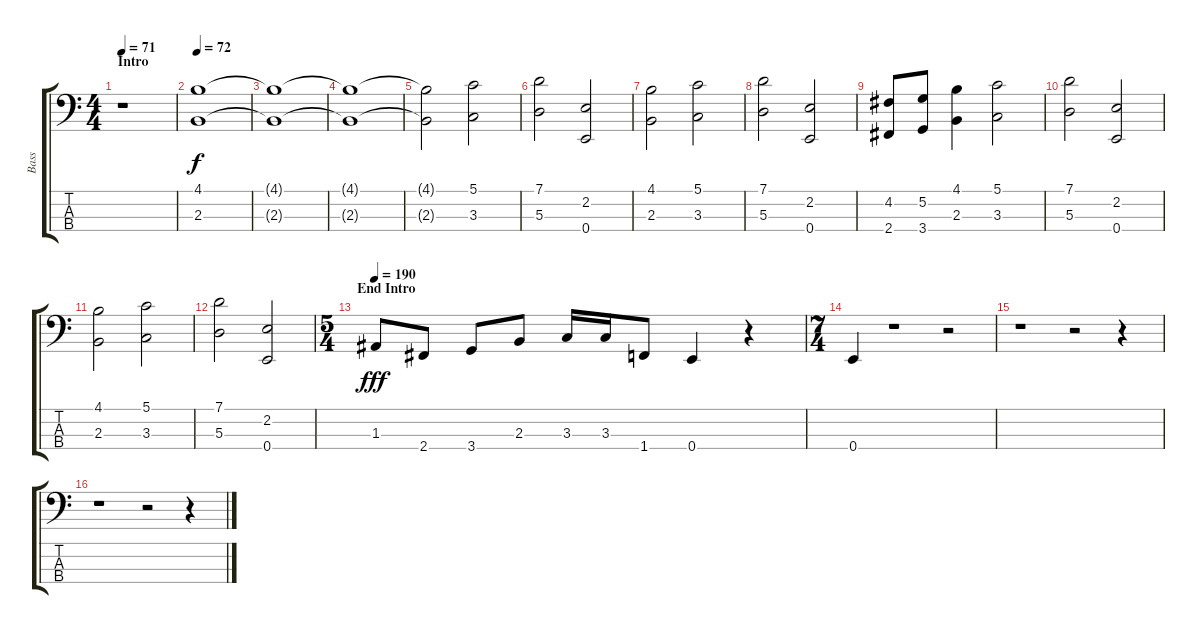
\track ("Bass" "Bass") {instrument electricbasspick}
\staff {score tabs}
\tuning (G2 D2 A1 E1) {hide}
\ts (4 4)
\section ("" "Intro")
\tempo 71
\clef f4
\ks c
r.1{dy f instrument electricbasspick} |
\tempo 72
(4.1 2.3).1{volume 1} |
(4.1{t} 2.3{t}).1{volume 4} |
(4.1{t} 2.3{t}).1 |
(4.1{t} 2.3{t}).2{volume 4} (5.1 3.3).2{volume 3} |
(7.1 5.3).2 (2.2 0.4).2{volume 4} |
(4.1 2.3).2{volume 4} (5.1 3.3).2 |
(7.1 5.3).2 (2.2 0.4).2 |
(4.2 2.4).8{volume 4} (5.2 3.4).8 (4.1 2.3).4{volume 5} (5.1 3.3).2 |
(7.1 5.3).2 (2.2 0.4).2{volume 6} |
(4.1 2.3).2{volume 4} (5.1 3.3).2 |
(7.1 5.3).2 (2.2 0.4).2 |
\ts (5 4)
\section ("" "End Intro")
\tempo 190
1.3.8{dy fff volume 5} 2.4.8 3.4.8 2.3.8{volume 8} 3.3.16 3.3.16 1.4.8 0.4.4 r.4 |
\ts (7 4)
0.4.4 r.1 r.2 |
r.1 r.2 r.4 |
r.1 r.2 r.4
